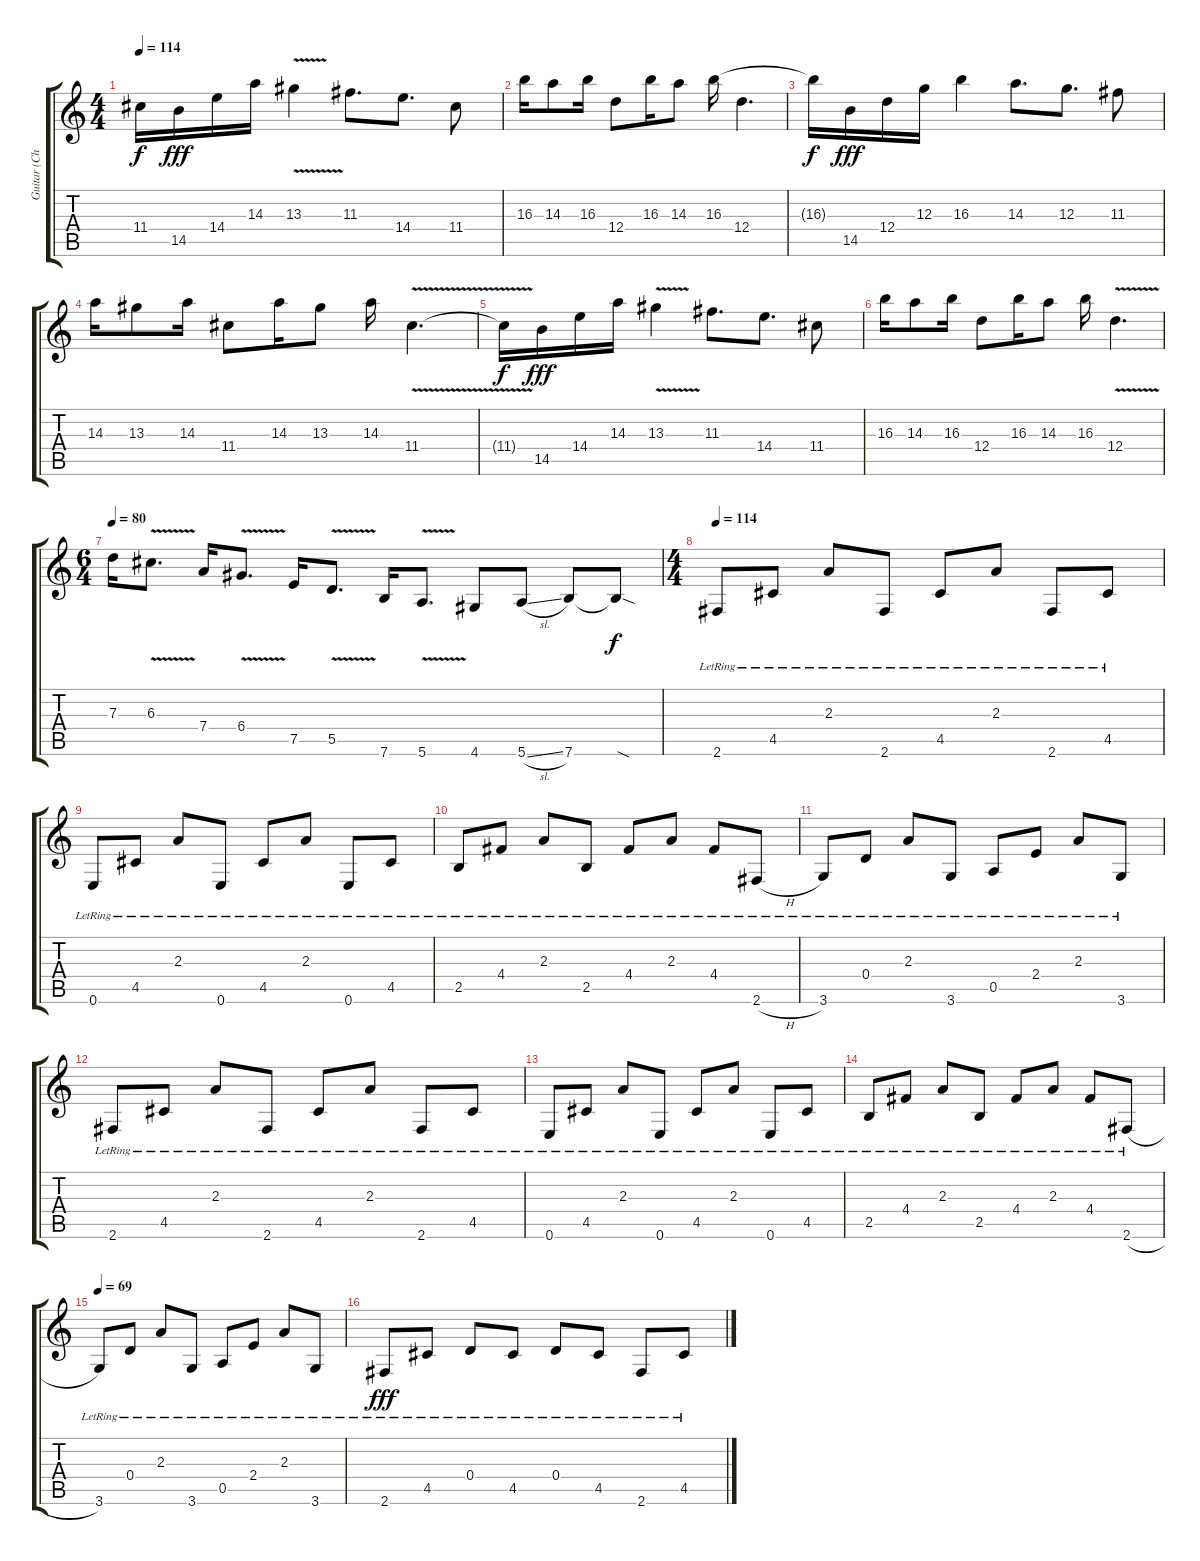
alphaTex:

\track ("Guitar (Chris)" "Guitar (Ch") {instrument electricguitarclean}
\staff {score tabs}
\tuning (E4 B3 G3 D3 A2 E2) {hide}
\ts (4 4)
\tempo 114
\clef g2
\ks c
11.4{t}.16{dy f} 14.5.16{dy fff} 14.4.16 14.3.16 13.3{v}.4 11.3.8{d} 14.4.8{d} 11.4.8 |
16.3.16 14.3.8 16.3.16 12.4.8 16.3.16 14.3.8 16.3.16 12.4.4{d} |
16.3{t}.16{dy f} 14.5.16{dy fff} 12.4.16 12.3.16 16.3.4 14.3.8{d} 12.3.8{d} 11.3.8 |
14.3.16 13.3.8 14.3.16 11.4.8 14.3.16 13.3.8 14.3.16 11.4{v}.4{d} |
11.4{t}.16{dy f} 14.5.16{dy fff} 14.4.16 14.3.16 13.3{v}.4 11.3.8{d} 14.4.8{d} 11.4.8 |
16.3.16 14.3.8 16.3.16 12.4.8 16.3.16 14.3.8 16.3.16 12.4{v}.4{d} |
\ts (6 4)
\tempo 80
7.3.16 6.3{v}.8{d} 7.4.16 6.4{v}.8{d} 7.5.16 5.5{v}.8{d} 7.6.16 5.6{v}.8{d} 4.6.8 5.6{sl}.8 7.6.8 7.6{sod t}.8{dy f} |
\ts (4 4)
\tempo 114
2.6{lr}.8{volume 2 instrument electricguitarclean} 4.5{lr}.8{volume 16} 2.3{lr}.8 2.6{lr}.8 4.5{lr}.8 2.3{lr}.8 2.6{lr}.8 4.5{lr}.8 |
0.6{lr}.8 4.5{lr}.8 2.3{lr}.8 0.6{lr}.8 4.5{lr}.8 2.3{lr}.8 0.6{lr}.8 4.5{lr}.8 |
2.5{lr}.8 4.4{lr}.8 2.3{lr}.8 2.5{lr}.8 4.4{lr}.8 2.3{lr}.8 4.4{lr}.8 2.6{h lr}.8 |
3.6{lr}.8 0.4{lr}.8 2.3{lr}.8 3.6{lr}.8 0.5{lr}.8 2.4{lr}.8 2.3{lr}.8 3.6{lr}.8 |
2.6{lr}.8 4.5{lr}.8 2.3{lr}.8 2.6{lr}.8 4.5{lr}.8 2.3{lr}.8 2.6{lr}.8 4.5{lr}.8 |
0.6{lr}.8 4.5{lr}.8 2.3{lr}.8 0.6{lr}.8 4.5{lr}.8 2.3{lr}.8 0.6{lr}.8 4.5{lr}.8 |
2.5{lr}.8 4.4{lr}.8 2.3{lr}.8 2.5{lr}.8 4.4{lr}.8 2.3{lr}.8 4.4{lr}.8 2.6{h lr}.8 |
\tempo 69
3.6{lr}.8 0.4{lr}.8 2.3{lr}.8 3.6{lr}.8 0.5{lr}.8 2.4{lr}.8 2.3{lr}.8 3.6{lr}.8 |
2.6{lr}.8{dy fff} 4.5{lr}.8 0.4{lr}.8 4.5{lr}.8 0.4{lr}.8 4.5{lr}.8 2.6{lr}.8 4.5{lr}.8
